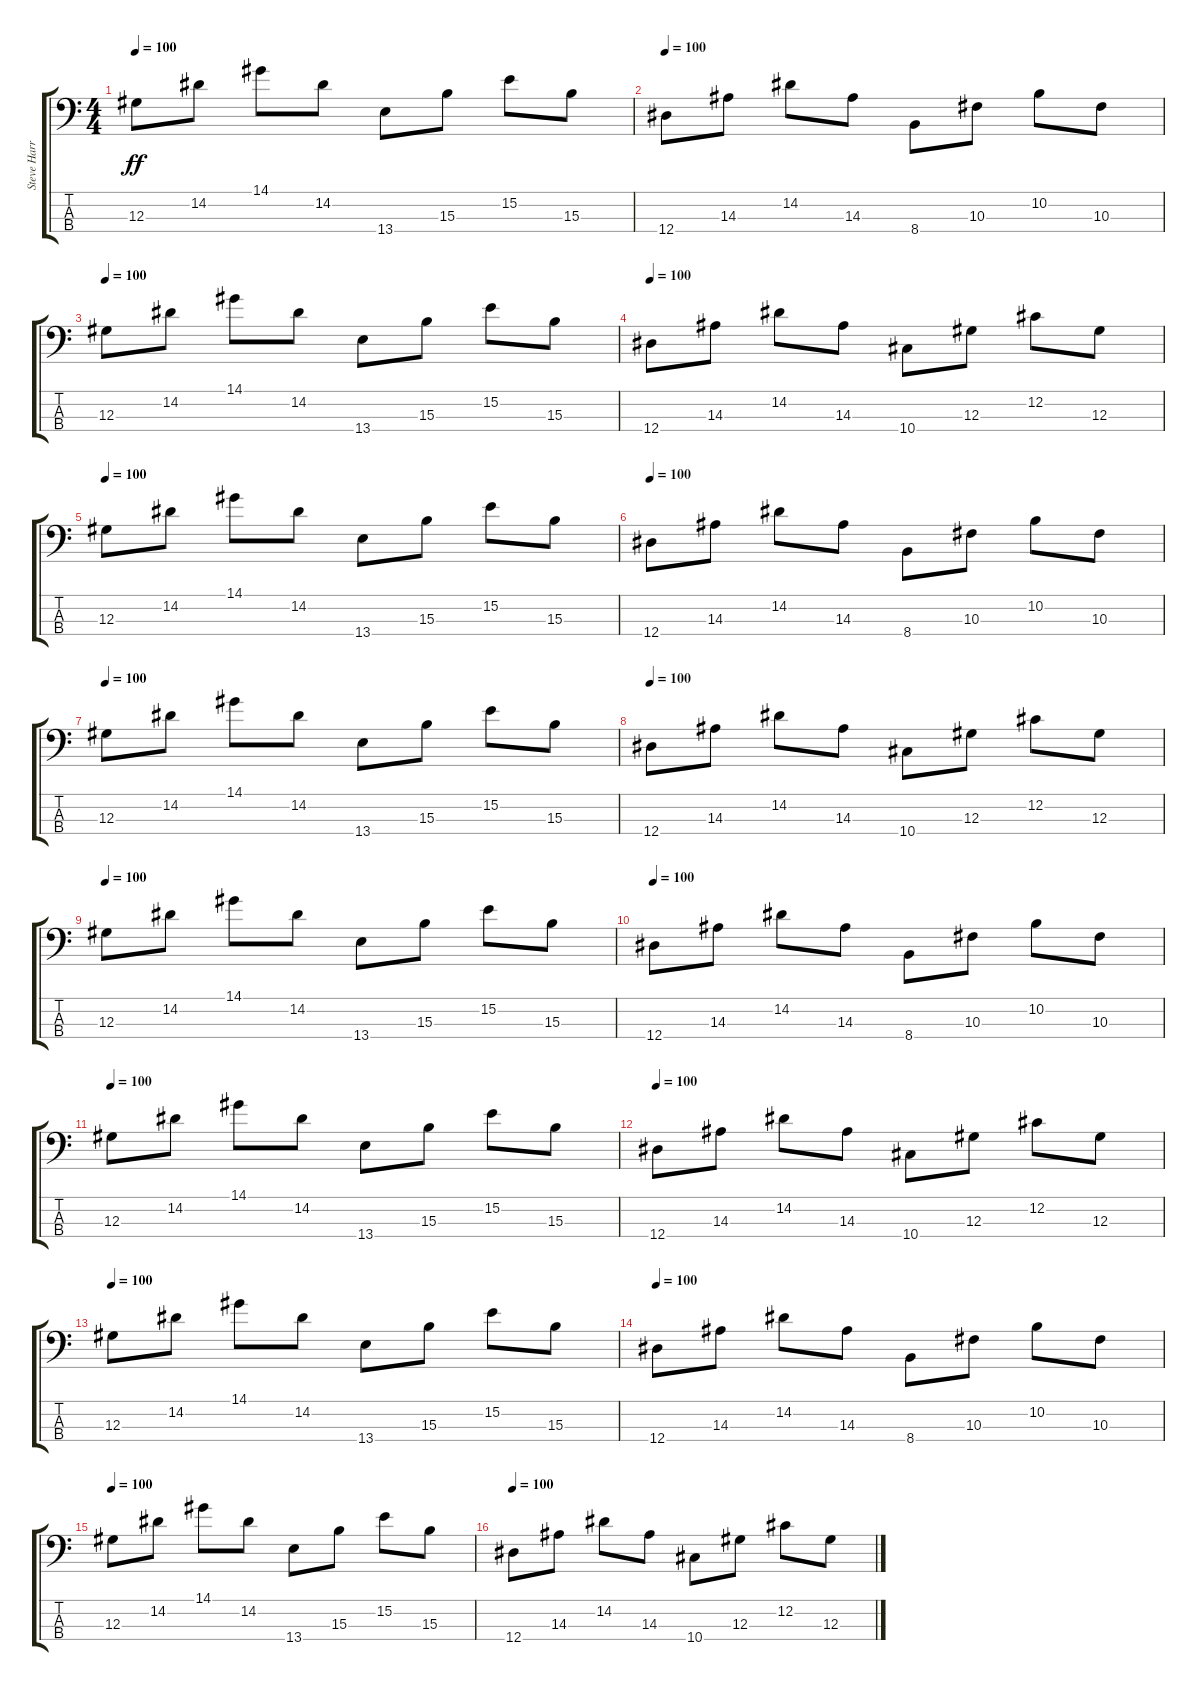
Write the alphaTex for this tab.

\track ("Steve Harris" "Steve Harr") {instrument electricbassfinger}
\staff {score tabs}
\tuning (Gb2 Db2 Ab1 Eb1) {hide}
\ts (4 4)
\tempo 100
\clef f4
\ks c
12.3.8{dy ff} 14.2.8 14.1.8 14.2.8 13.4.8 15.3.8 15.2.8 15.3.8 |
\tempo 100
12.4.8 14.3.8 14.2.8 14.3.8 8.4.8 10.3.8 10.2.8 10.3.8 |
\tempo 100
12.3.8 14.2.8 14.1.8 14.2.8 13.4.8 15.3.8 15.2.8 15.3.8 |
\tempo 100
12.4.8 14.3.8 14.2.8 14.3.8 10.4.8 12.3.8 12.2.8 12.3.8 |
\tempo 100
12.3.8 14.2.8 14.1.8 14.2.8 13.4.8 15.3.8 15.2.8 15.3.8 |
\tempo 100
12.4.8 14.3.8 14.2.8 14.3.8 8.4.8 10.3.8 10.2.8 10.3.8 |
\tempo 100
12.3.8 14.2.8 14.1.8 14.2.8 13.4.8 15.3.8 15.2.8 15.3.8 |
\tempo 100
12.4.8 14.3.8 14.2.8 14.3.8 10.4.8 12.3.8 12.2.8 12.3.8 |
\tempo 100
12.3.8 14.2.8 14.1.8 14.2.8 13.4.8 15.3.8 15.2.8 15.3.8 |
\tempo 100
12.4.8 14.3.8 14.2.8 14.3.8 8.4.8 10.3.8 10.2.8 10.3.8 |
\tempo 100
12.3.8 14.2.8 14.1.8 14.2.8 13.4.8 15.3.8 15.2.8 15.3.8 |
\tempo 100
12.4.8 14.3.8 14.2.8 14.3.8 10.4.8 12.3.8 12.2.8 12.3.8 |
\tempo 100
12.3.8 14.2.8 14.1.8 14.2.8 13.4.8 15.3.8 15.2.8 15.3.8 |
\tempo 100
12.4.8 14.3.8 14.2.8 14.3.8 8.4.8 10.3.8 10.2.8 10.3.8 |
\tempo 100
12.3.8 14.2.8 14.1.8 14.2.8 13.4.8 15.3.8 15.2.8 15.3.8 |
\tempo 100
12.4.8 14.3.8 14.2.8 14.3.8 10.4.8 12.3.8 12.2.8 12.3.8
